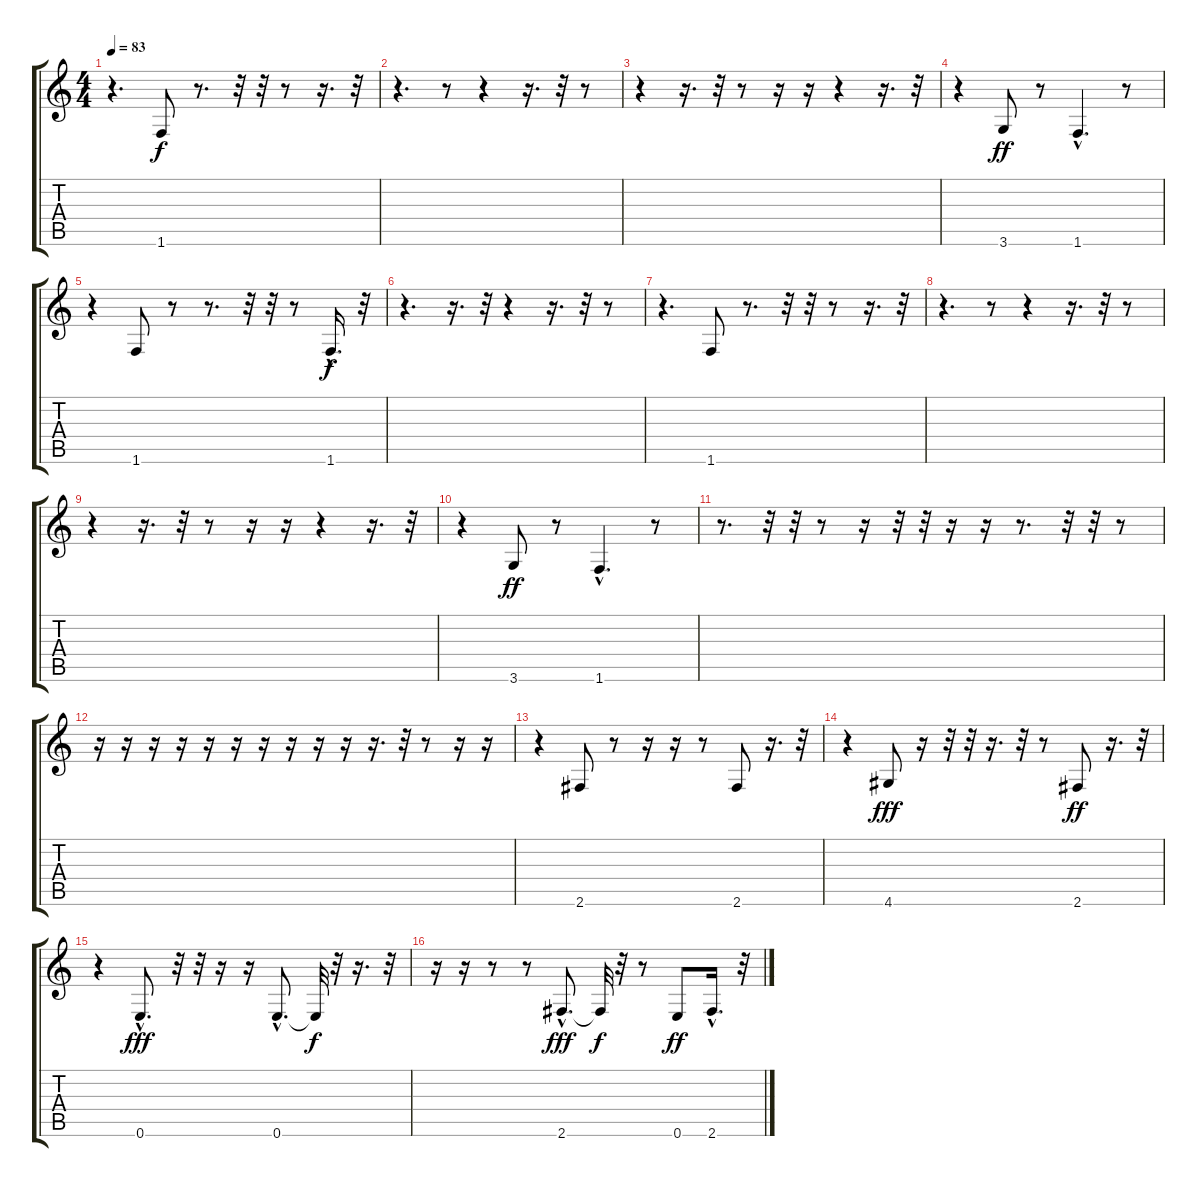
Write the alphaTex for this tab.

\track "" {instrument electricbassfinger}
\staff {score tabs}
\tuning (E4 B3 G3 D3 A2 E2) {hide}
\ts (4 4)
\tempo 83
\clef g2
\ks c
r.4{d dy f} 1.6.8 r.8{d} r.32 r.32 r.8 r.16{d} r.32 |
r.4{d} r.8 r.4 r.16{d} r.32 r.8 |
r.4 r.16{d} r.32 r.8 r.16 r.16 r.4 r.16{d} r.32 |
r.4 3.6.8{dy ff} r.8 1.6{hac}.4{d} r.8 |
r.4 1.6.8 r.8 r.8{d} r.32 r.32 r.8 1.6{hac}.16{d dy f} r.32 |
r.4{d} r.16{d} r.32 r.4 r.16{d} r.32 r.8 |
r.4{d} 1.6.8 r.8{d} r.32 r.32 r.8 r.16{d} r.32 |
r.4{d} r.8 r.4 r.16{d} r.32 r.8 |
r.4 r.16{d} r.32 r.8 r.16 r.16 r.4 r.16{d} r.32 |
r.4 3.6.8{dy ff} r.8 1.6{hac}.4{d} r.8 |
r.8{d} r.32 r.32 r.8 r.16 r.32 r.32 r.16 r.16 r.8{d} r.32 r.32 r.8 |
r.16 r.16 r.16 r.16 r.16 r.16 r.16 r.16 r.16 r.16 r.16{d} r.32 r.8 r.16 r.16 |
r.4 2.6.8 r.8 r.16 r.16 r.8 2.6.8 r.16{d} r.32 |
r.4 4.6.8{dy fff} r.16 r.32 r.32 r.16{d} r.32 r.8 2.6.8{dy ff} r.16{d} r.32 |
r.4 0.6{hac}.8{d dy fff} r.32 r.32 r.16 r.16 0.6{hac}.8{d} 0.6{t}.32{dy f} r.32 r.16{d} r.32 |
r.16 r.16 r.8 r.8 2.6{hac}.8{d dy fff} 2.6{t}.32{dy f} r.32 r.8 0.6.8{dy ff} 2.6{hac}.16{d} r.32
